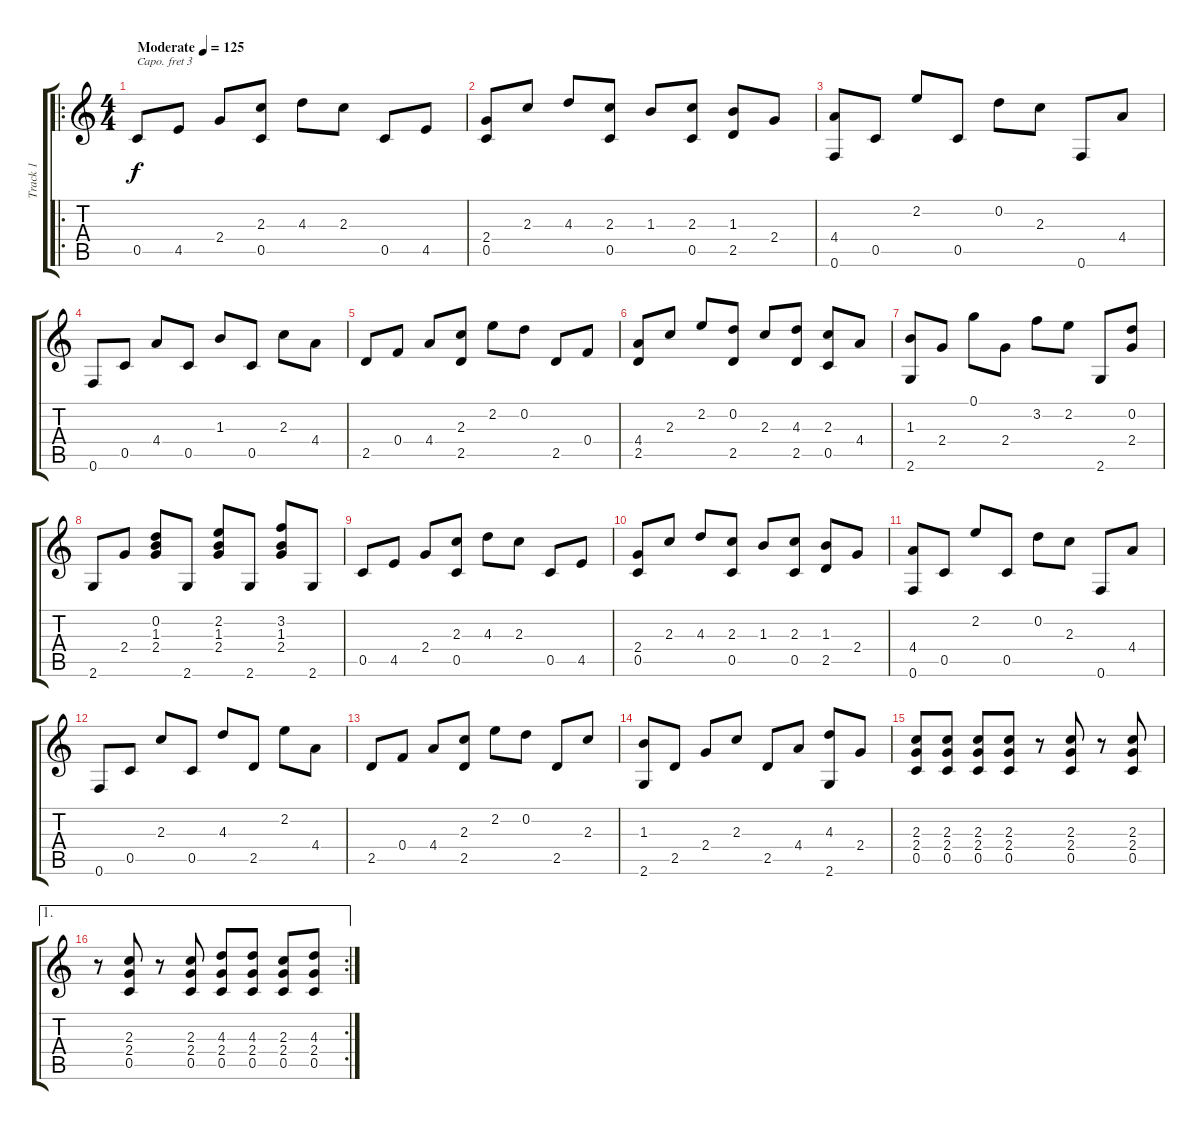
\track ("Track 1" "Track 1") {instrument acousticguitarsteel}
\staff {score tabs}
\capo 3
\tuning (E4 B3 G3 D3 A2 D2) {hide}
\ro
\ts (4 4)
\tempo (125 "Moderate")
\clef g2
\ks c
0.5.8{dy f instrument acousticguitarsteel} 4.5.8 2.4.8 (2.3 0.5).8 4.3.8 2.3.8 0.5.8 4.5.8 |
(2.4 0.5).8 2.3.8 4.3.8 (2.3 0.5).8 1.3.8 (2.3 0.5).8 (1.3 2.5).8 2.4.8 |
(4.4 0.6).8 0.5.8 2.2.8 0.5.8 0.2.8 2.3.8 0.6.8 4.4.8 |
0.6.8 0.5.8 4.4.8 0.5.8 1.3.8 0.5.8 2.3.8 4.4.8 |
2.5.8 0.4.8 4.4.8 (2.3 2.5).8 2.2.8 0.2.8 2.5.8 0.4.8 |
(4.4 2.5).8 2.3.8 2.2.8 (0.2 2.5).8 2.3.8 (4.3 2.5).8 (2.3 0.5).8 4.4.8 |
(1.3 2.6).8 2.4.8 0.1.8 2.4.8 3.2.8 2.2.8 2.6.8 (0.2 2.4).8 |
2.6.8 2.4.8 (0.2 1.3 2.4).8 2.6.8 (2.2 1.3 2.4).8 2.6.8 (3.2 1.3 2.4).8 2.6.8 |
0.5.8 4.5.8 2.4.8 (2.3 0.5).8 4.3.8 2.3.8 0.5.8 4.5.8 |
(2.4 0.5).8 2.3.8 4.3.8 (2.3 0.5).8 1.3.8 (2.3 0.5).8 (1.3 2.5).8 2.4.8 |
(4.4 0.6).8 0.5.8 2.2.8 0.5.8 0.2.8 2.3.8 0.6.8 4.4.8 |
0.6.8 0.5.8 2.3.8 0.5.8 4.3.8 2.5.8 2.2.8 4.4.8 |
2.5.8 0.4.8 4.4.8 (2.3 2.5).8 2.2.8 0.2.8 2.5.8 2.3.8 |
(1.3 2.6).8 2.5.8 2.4.8 2.3.8 2.5.8 4.4.8 (4.3 2.6).8 2.4.8 |
(2.3 2.4 0.5).8 (2.3 2.4 0.5).8 (2.3 2.4 0.5).8 (2.3 2.4 0.5).8 r.8 (2.3 2.4 0.5).8 r.8 (2.3 2.4 0.5).8 |
\ae 1
\rc 2
r.8 (2.3 2.4 0.5).8 r.8 (2.3 2.4 0.5).8 (4.3 2.4 0.5).8 (4.3 2.4 0.5).8 (2.3 2.4 0.5).8 (4.3 2.4 0.5).8
